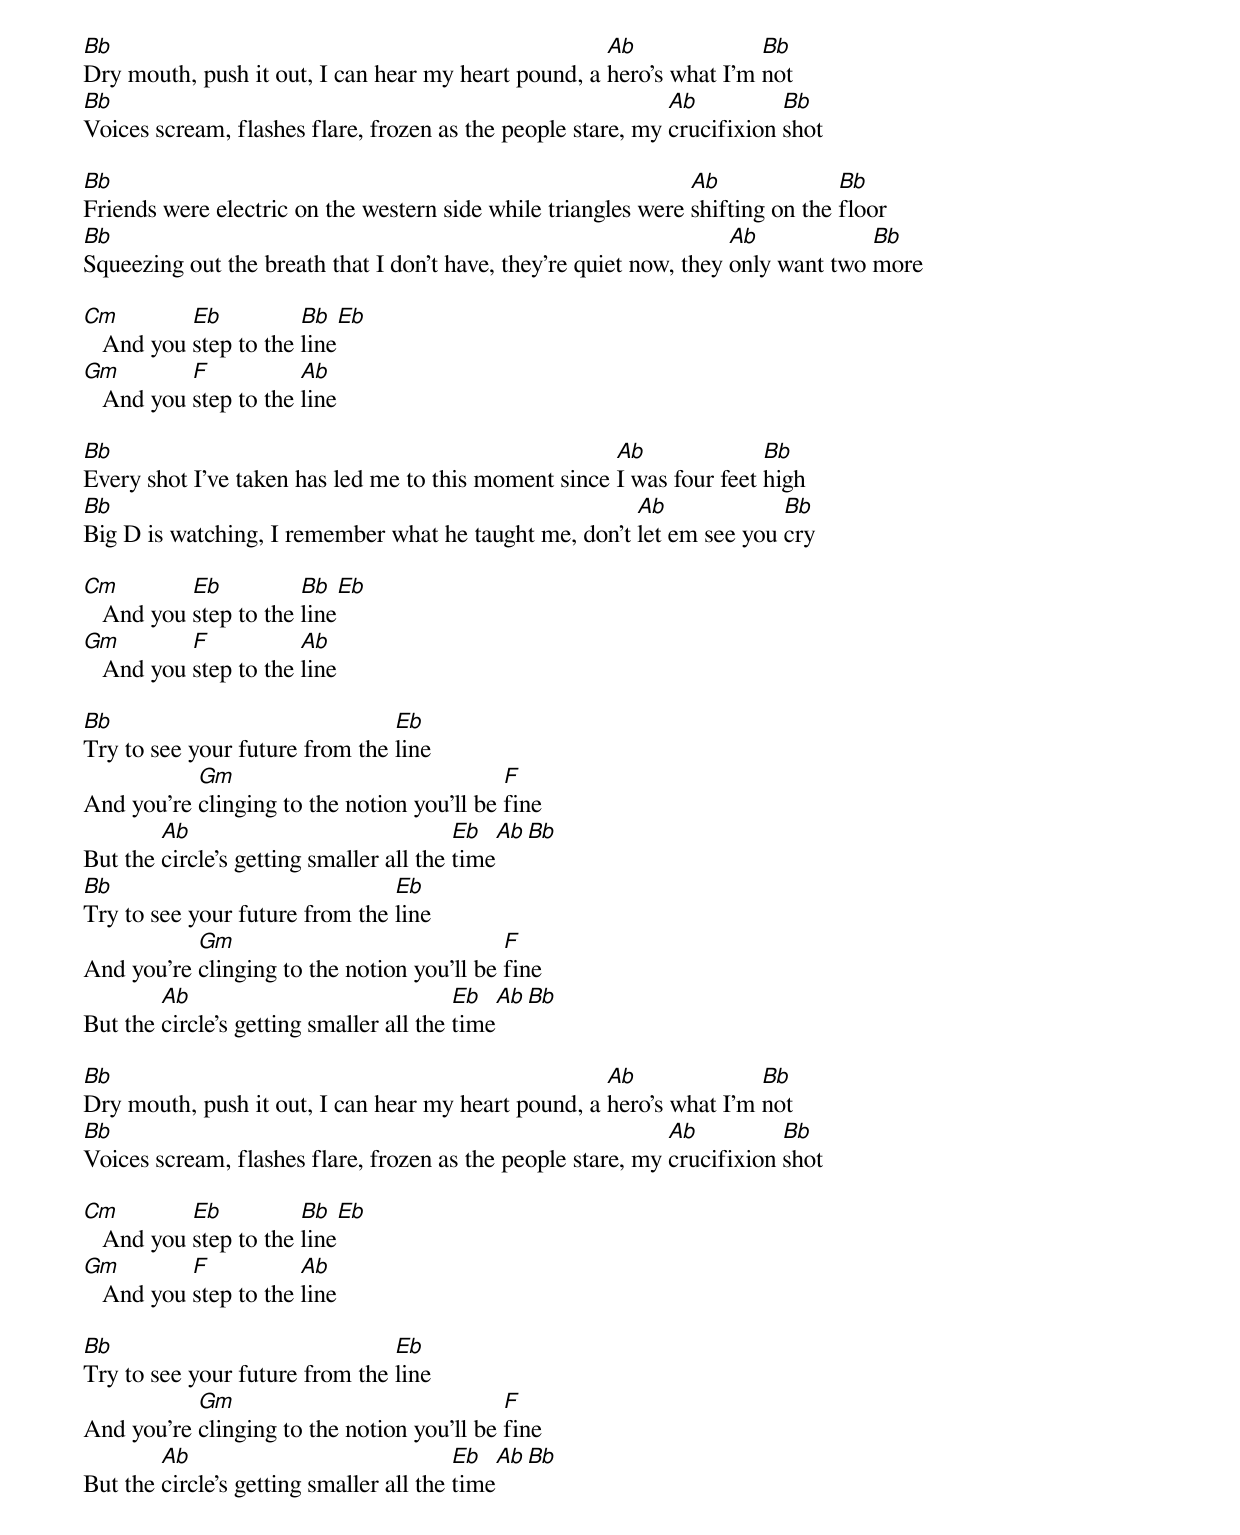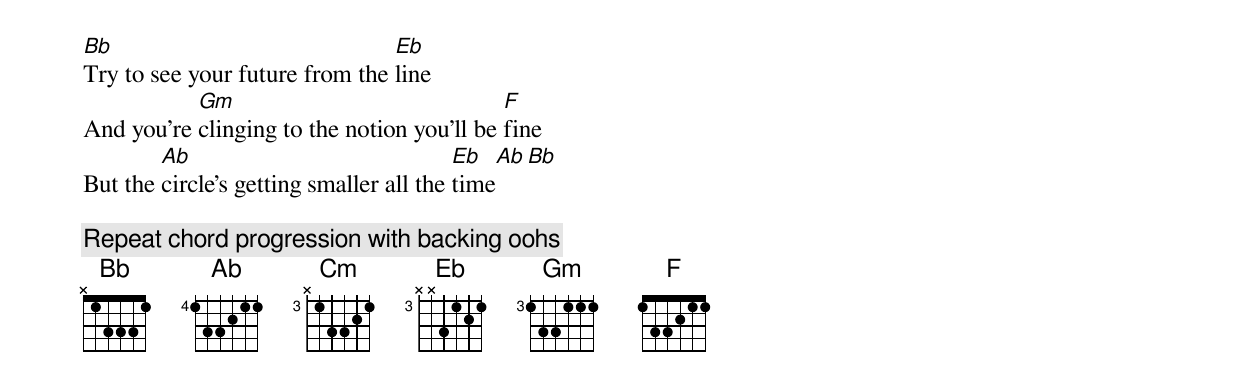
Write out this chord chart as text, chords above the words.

Bb                                                   Ab              Bb
Dry mouth, push it out, I can hear my heart pound, a hero’s what I’m not
Bb                                                           Ab          Bb
Voices scream, flashes flare, frozen as the people stare, my crucifixion shot

Bb                                                             Ab              Bb
Friends were electric on the western side while triangles were shifting on the floor
Bb                                                                  Ab            Bb
Squeezing out the breath that I don’t have, they’re quiet now, they only want two more

Cm         Eb          Bb     Eb
   And you step to the line
Gm         F           Ab
   And you step to the line

Bb                                                    Ab              Bb
Every shot I’ve taken has led me to this moment since I was four feet high
Bb                                                     Ab             Bb
Big D is watching, I remember what he taught me, don’t let em see you cry

Cm         Eb          Bb     Eb
   And you step to the line
Gm         F           Ab
   And you step to the line

Bb                              Eb
Try to see your future from the line
           Gm                               F
And you’re clinging to the notion you’ll be fine
        Ab                               Eb     Ab    Bb
But the circle’s getting smaller all the time
Bb                              Eb
Try to see your future from the line
           Gm                               F
And you’re clinging to the notion you’ll be fine
        Ab                               Eb     Ab    Bb
But the circle’s getting smaller all the time

Bb                                                   Ab              Bb
Dry mouth, push it out, I can hear my heart pound, a hero’s what I’m not
Bb                                                           Ab          Bb
Voices scream, flashes flare, frozen as the people stare, my crucifixion shot

Cm         Eb          Bb     Eb
   And you step to the line
Gm         F           Ab
   And you step to the line

Bb                              Eb
Try to see your future from the line
           Gm                               F
And you’re clinging to the notion you’ll be fine
        Ab                               Eb     Ab    Bb
But the circle’s getting smaller all the time
Bb                              Eb
Try to see your future from the line
           Gm                               F
And you’re clinging to the notion you’ll be fine
        Ab                               Eb     Ab    Bb
But the circle’s getting smaller all the time

[Repeat chord progression with backing oohs]
